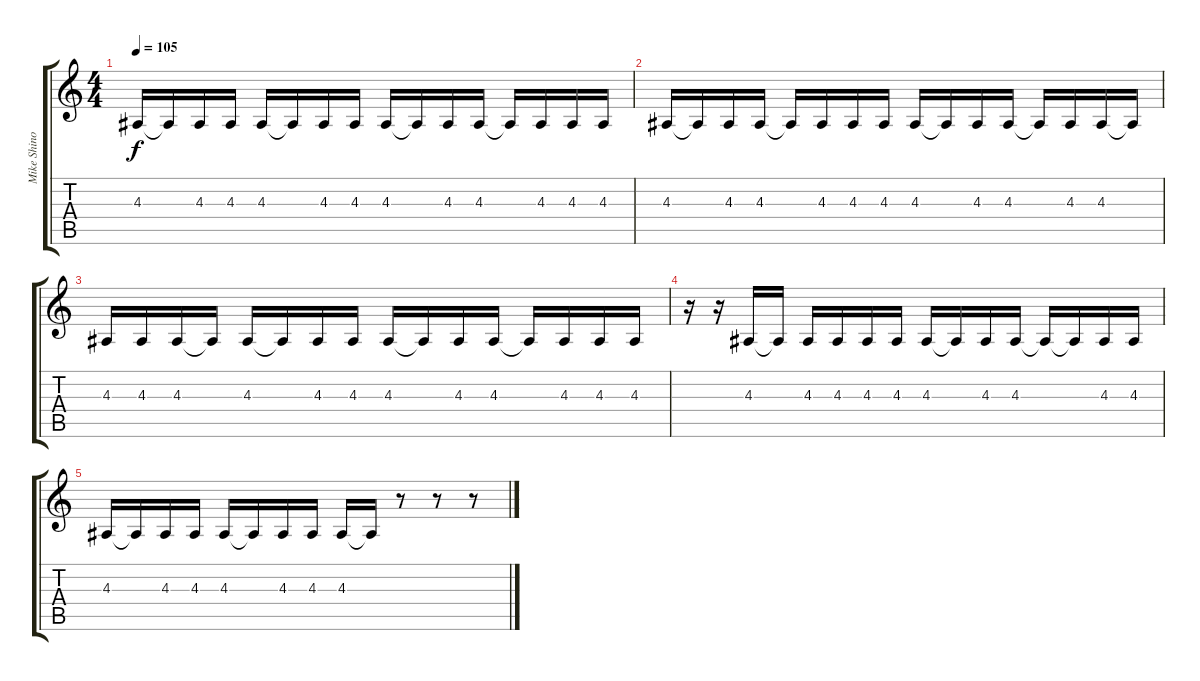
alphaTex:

\track ("Mike Shinoda (Vocals)" "Mike Shino") {instrument electricgrandpiano}
\staff {score tabs}
\tuning (Eb4 Bb3 Gb3 Db3 Ab2 Eb2) {hide}
\ts (4 4)
\tempo 105
\clef g2
\ks c
4.3.16{dy f} 4.3{t}.16 4.3.16 4.3.16 4.3.16 4.3{t}.16 4.3.16 4.3.16 4.3.16 4.3{t}.16 4.3.16 4.3.16 4.3{t}.16 4.3.16 4.3.16 4.3.16 |
4.3.16 4.3{t}.16 4.3.16 4.3.16 4.3{t}.16 4.3.16 4.3.16 4.3.16 4.3.16 4.3{t}.16 4.3.16 4.3.16 4.3{t}.16 4.3.16 4.3.16 4.3{t}.16 |
4.3.16 4.3.16 4.3.16 4.3{t}.16 4.3.16 4.3{t}.16 4.3.16 4.3.16 4.3.16 4.3{t}.16 4.3.16 4.3.16 4.3{t}.16 4.3.16 4.3.16 4.3.16 |
r.16 r.16 4.3.16 4.3{t}.16 4.3.16 4.3.16 4.3.16 4.3.16 4.3.16 4.3{t}.16 4.3.16 4.3.16 4.3{t}.16 4.3{t}.16 4.3.16 4.3.16 |
4.3.16 4.3{t}.16 4.3.16 4.3.16 4.3.16 4.3{t}.16 4.3.16 4.3.16 4.3.16 4.3{t}.16 r.8 r.8 r.8
